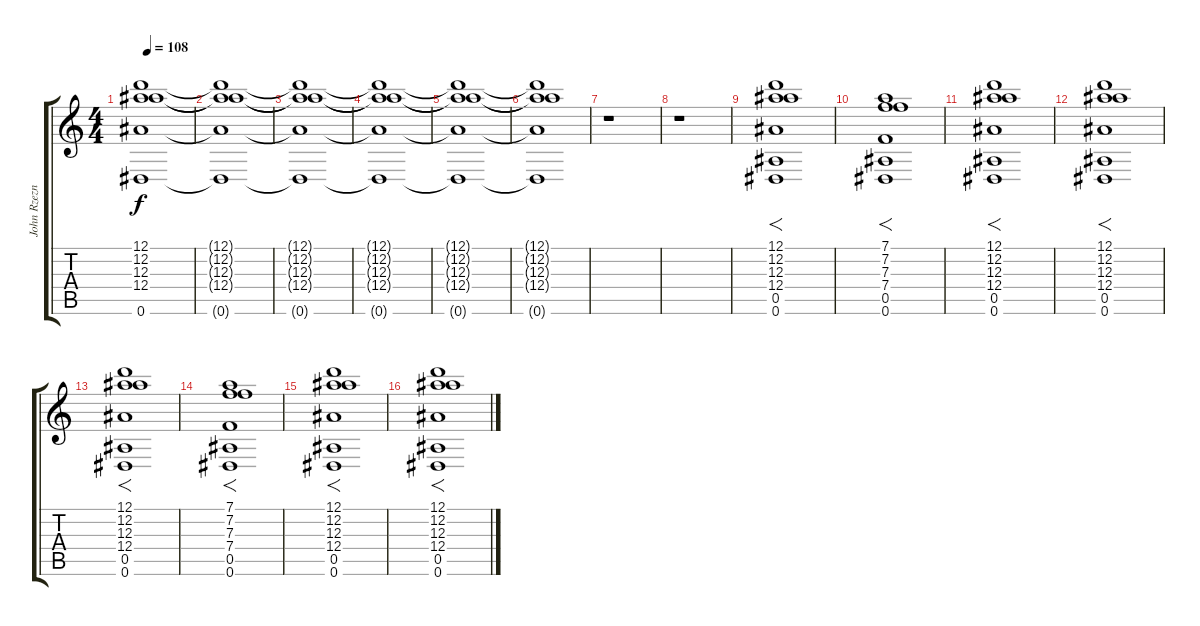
\track ("John Rzeznik (Guitar 2)" "John Rzezn") {instrument overdrivenguitar}
\staff {score tabs}
\tuning (D4 Bb3 Bb3 Bb2 Bb2 Eb2) {hide}
\ts (4 4)
\tempo 108
\clef g2
\ks c
(12.1{t} 12.2{t} 12.3{t} 12.4{t} 0.6{t}).1{dy f} |
(12.1{t} 12.2{t} 12.3{t} 12.4{t} 0.6{t}).1 |
(12.1{t} 12.2{t} 12.3{t} 12.4{t} 0.6{t}).1 |
(12.1{t} 12.2{t} 12.3{t} 12.4{t} 0.6{t}).1 |
(12.1{t} 12.2{t} 12.3{t} 12.4{t} 0.6{t}).1 |
(12.1{t} 12.2{t} 12.3{t} 12.4{t} 0.6{t}).1 |
r.1 |
r.1 |
(12.1 12.2 12.3 12.4 0.5 0.6).1{f} |
(7.1 7.2 7.3 7.4 0.5 0.6).1{f} |
(12.1 12.2 12.3 12.4 0.5 0.6).1{f} |
(12.1 12.2 12.3 12.4 0.5 0.6).1{f} |
(12.1 12.2 12.3 12.4 0.5 0.6).1{f} |
(7.1 7.2 7.3 7.4 0.5 0.6).1{f} |
(12.1 12.2 12.3 12.4 0.5 0.6).1{f} |
(12.1 12.2 12.3 12.4 0.5 0.6).1{f}
